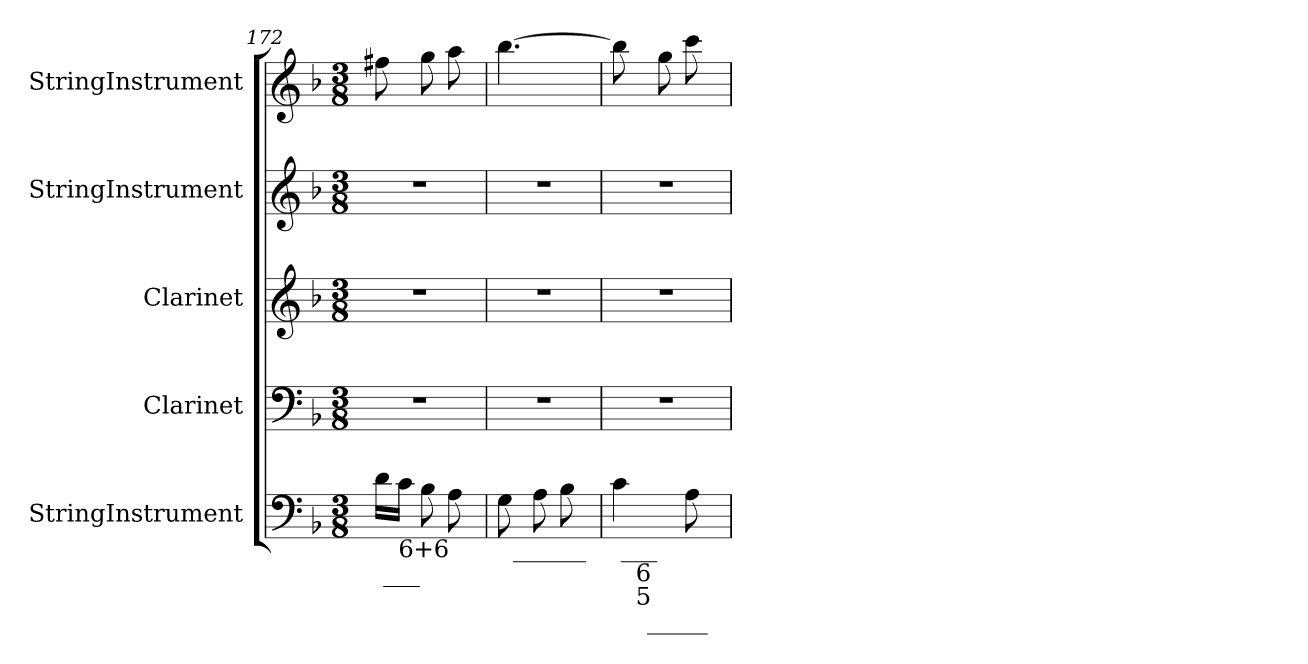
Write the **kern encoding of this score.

**kern	**kern	**kern	**kern	**kern
*part5	*part4	*part3	*part2	*part1
*staff5	*staff4	*staff3	*staff2	*staff1
*I"StringInstrument	*I"Clarinet	*I"Clarinet	*I"StringInstrument	*I"StringInstrument
*I'Str	*I'Cl	*I'Cl	*I'Str	*I'Str
*clefF4	*clefF4	*clefG2	*clefG2	*clefG2
*	*ITrd1c2	*ITrd1c2	*	*
*k[b-]	*k[b-e-a-]	*k[b-e-a-]	*k[b-]	*k[b-]
*F:	*E-:	*E-:	*F:	*F:
*M3/8	*M3/8	*M3/8	*M3/8	*M3/8
=172	=172	=172	=172	=172
!LO:TX:b:t=#	!	!	!	!
*^	*	*	*	*
*	*^	*	*	*	*
16d\LL	64ryy	16..ryy	4.r	4.r	4.r	8ff#X\
!	!LO:TX:b:t=___	!	!	!	!	!
.	4ryy	.	.	.	.	.
!LO:TX:b:t=6	!	!	!	!	!	!
16c\JJ	.	.	.	.	.	.
!	!	!LO:TX:b:t=+6	!	!	!	!
.	.	4ryy	.	.	.	.
8B-\	.	.	.	.	.	8gg\
8A\	.	.	.	.	.	8aa\
.	16..ryy	.	.	.	.	.
.	.	64ryy	.	.	.	.
*	*v	*v	*	*	*	*
=173	=173	=173	=173	=173	=173
8G\	32.ryy	4.r	4.r	4.r	[4.bb-\
!	!LO:TX:b:t=______	!	!	!	!
.	4ryy	.	.	.	.
8A\	.	.	.	.	.
8B-\	.	.	.	.	.
.	16ryy	.	.	.	.
.	64ryy	.	.	.	.
=174	=174	=174	=174	=174	=174
!LO:TX:b:t=b	!	!	!	!	!
!LO:TX:b:t=7	!	!	!	!	!
*^	*^	*	*	*	*
4c\	64ryy	16ryy	16.ryy	4.r	4.r	4.r	8bb-\]
!	!LO:TX:b:t=___	!	!	!	!	!	!
.	4ryy	.	.	.	.	.	.
!	!	!LO:TX:b:t=6\n5	!	!	!	!	!
.	.	4ryy	.	.	.	.	.
!	!	!	!LO:TX:b:t=_____	!	!	!	!
.	.	.	4ryy	.	.	.	.
.	.	.	.	.	.	.	8gg\
8A\	.	.	.	.	.	.	8ccc\
.	16..ryy	.	.	.	.	.	.
.	.	16ryy	.	.	.	.	.
.	.	.	32ryy	.	.	.	.
*v	*v	*v	*v	*	*	*	*
=	=	=	=	=
*-	*-	*-	*-	*-
